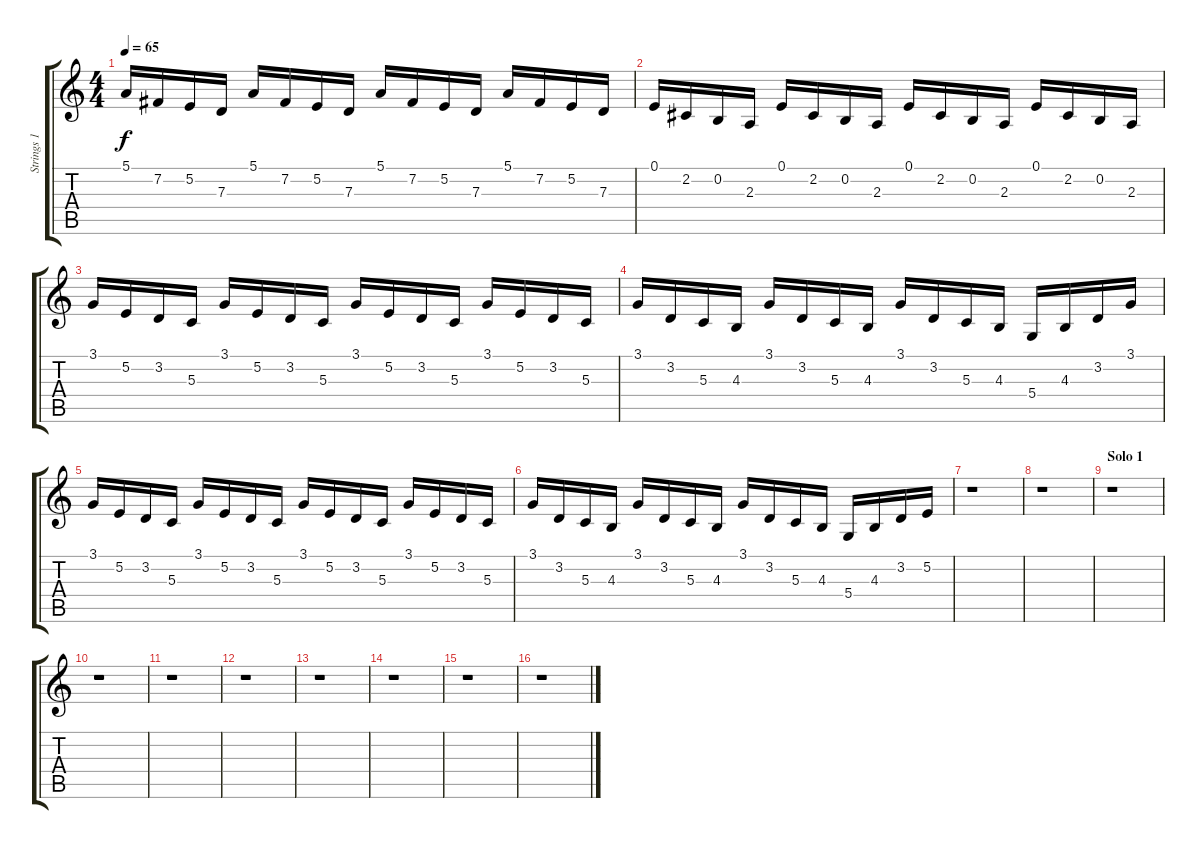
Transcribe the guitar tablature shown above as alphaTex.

\track ("Strings 1" "Strings 1") {instrument synthstrings1}
\staff {score tabs}
\tuning (E4 B3 G3 D3 A2 E2) {hide}
\ts (4 4)
\tempo 65
\clef g2
\ks c
5.1.16{dy f} 7.2.16 5.2.16 7.3.16 5.1.16 7.2.16 5.2.16 7.3.16 5.1.16 7.2.16 5.2.16 7.3.16 5.1.16 7.2.16 5.2.16 7.3.16 |
0.1.16 2.2.16 0.2.16 2.3.16 0.1.16 2.2.16 0.2.16 2.3.16 0.1.16 2.2.16 0.2.16 2.3.16 0.1.16 2.2.16 0.2.16 2.3.16 |
3.1.16 5.2.16 3.2.16 5.3.16 3.1.16 5.2.16 3.2.16 5.3.16 3.1.16 5.2.16 3.2.16 5.3.16 3.1.16 5.2.16 3.2.16 5.3.16 |
3.1.16 3.2.16 5.3.16 4.3.16 3.1.16 3.2.16 5.3.16 4.3.16 3.1.16 3.2.16 5.3.16 4.3.16 5.4.16 4.3.16 3.2.16 3.1.16 |
3.1.16 5.2.16 3.2.16 5.3.16 3.1.16 5.2.16 3.2.16 5.3.16 3.1.16 5.2.16 3.2.16 5.3.16 3.1.16 5.2.16 3.2.16 5.3.16 |
3.1.16 3.2.16 5.3.16 4.3.16 3.1.16 3.2.16 5.3.16 4.3.16 3.1.16 3.2.16 5.3.16 4.3.16 5.4.16 4.3.16 3.2.16 5.2.16 |
r.1 |
r.1 |
\section ("" "Solo 1")
r.1 |
r.1 |
r.1 |
r.1 |
r.1 |
r.1 |
r.1 |
r.1
